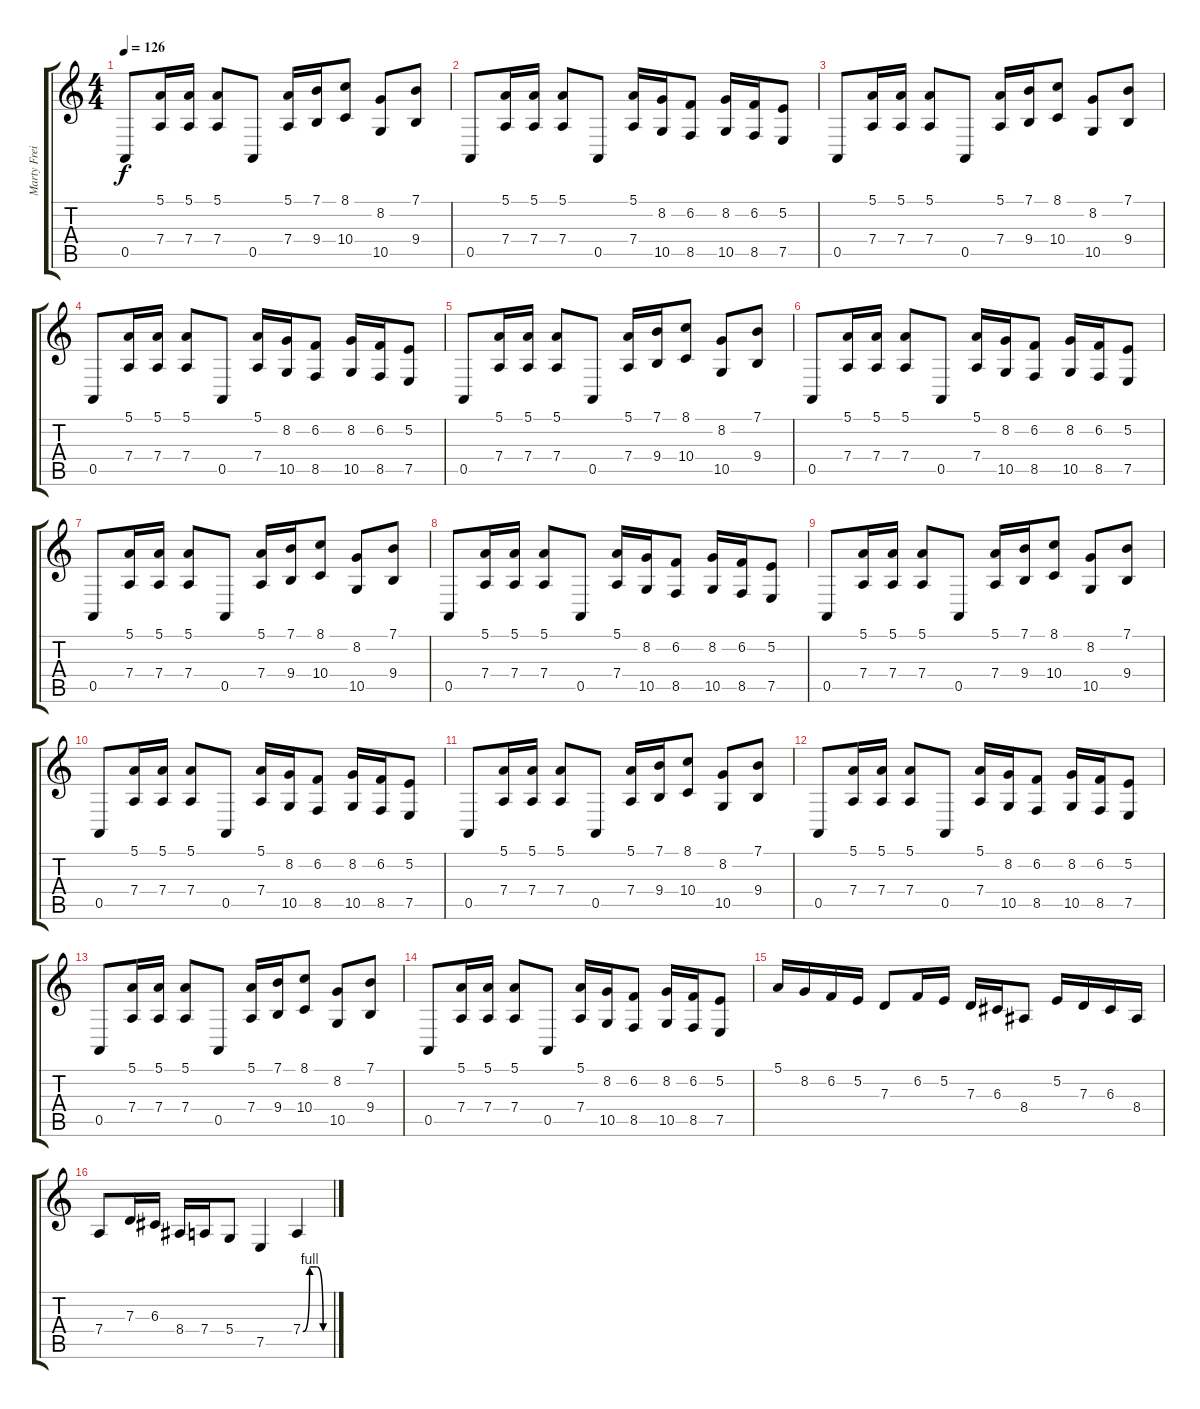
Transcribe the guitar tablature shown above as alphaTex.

\track ("Marty Freidman (Guitar)" "Marty Frei") {instrument lead5charang}
\staff {score tabs}
\tuning (E4 B3 G3 D3 A2 E2) {hide}
\ts (4 4)
\tempo 126
\clef g2
\ks c
0.5.8{dy f} (5.1 7.4).16 (5.1 7.4).16 (5.1 7.4).8 0.5.8 (5.1 7.4).16 (7.1 9.4).16 (8.1 10.4).8 (8.2 10.5).8 (7.1 9.4).8 |
0.5.8 (5.1 7.4).16 (5.1 7.4).16 (5.1 7.4).8 0.5.8 (5.1 7.4).16 (8.2 10.5).16 (6.2 8.5).8 (8.2 10.5).16 (6.2 8.5).16 (5.2 7.5).8 |
0.5.8 (5.1 7.4).16 (5.1 7.4).16 (5.1 7.4).8 0.5.8 (5.1 7.4).16 (7.1 9.4).16 (8.1 10.4).8 (8.2 10.5).8 (7.1 9.4).8 |
0.5.8 (5.1 7.4).16 (5.1 7.4).16 (5.1 7.4).8 0.5.8 (5.1 7.4).16 (8.2 10.5).16 (6.2 8.5).8 (8.2 10.5).16 (6.2 8.5).16 (5.2 7.5).8 |
0.5.8 (5.1 7.4).16 (5.1 7.4).16 (5.1 7.4).8 0.5.8 (5.1 7.4).16 (7.1 9.4).16 (8.1 10.4).8 (8.2 10.5).8 (7.1 9.4).8 |
0.5.8 (5.1 7.4).16 (5.1 7.4).16 (5.1 7.4).8 0.5.8 (5.1 7.4).16 (8.2 10.5).16 (6.2 8.5).8 (8.2 10.5).16 (6.2 8.5).16 (5.2 7.5).8 |
0.5.8 (5.1 7.4).16 (5.1 7.4).16 (5.1 7.4).8 0.5.8 (5.1 7.4).16 (7.1 9.4).16 (8.1 10.4).8 (8.2 10.5).8 (7.1 9.4).8 |
0.5.8 (5.1 7.4).16 (5.1 7.4).16 (5.1 7.4).8 0.5.8 (5.1 7.4).16 (8.2 10.5).16 (6.2 8.5).8 (8.2 10.5).16 (6.2 8.5).16 (5.2 7.5).8 |
0.5.8 (5.1 7.4).16 (5.1 7.4).16 (5.1 7.4).8 0.5.8 (5.1 7.4).16 (7.1 9.4).16 (8.1 10.4).8 (8.2 10.5).8 (7.1 9.4).8 |
0.5.8 (5.1 7.4).16 (5.1 7.4).16 (5.1 7.4).8 0.5.8 (5.1 7.4).16 (8.2 10.5).16 (6.2 8.5).8 (8.2 10.5).16 (6.2 8.5).16 (5.2 7.5).8 |
0.5.8 (5.1 7.4).16 (5.1 7.4).16 (5.1 7.4).8 0.5.8 (5.1 7.4).16 (7.1 9.4).16 (8.1 10.4).8 (8.2 10.5).8 (7.1 9.4).8 |
0.5.8 (5.1 7.4).16 (5.1 7.4).16 (5.1 7.4).8 0.5.8 (5.1 7.4).16 (8.2 10.5).16 (6.2 8.5).8 (8.2 10.5).16 (6.2 8.5).16 (5.2 7.5).8 |
0.5.8 (5.1 7.4).16 (5.1 7.4).16 (5.1 7.4).8 0.5.8 (5.1 7.4).16 (7.1 9.4).16 (8.1 10.4).8 (8.2 10.5).8 (7.1 9.4).8 |
0.5.8 (5.1 7.4).16 (5.1 7.4).16 (5.1 7.4).8 0.5.8 (5.1 7.4).16 (8.2 10.5).16 (6.2 8.5).8 (8.2 10.5).16 (6.2 8.5).16 (5.2 7.5).8 |
5.1.16 8.2.16 6.2.16 5.2.16 7.3.8 6.2.16 5.2.16 7.3.16 6.3.16 8.4.8 5.2.16 7.3.16 6.3.16 8.4.16 |
7.4.8 7.3.16 6.3.16 8.4.16 7.4.16 5.4.8 7.5.4 7.4{be (custom 0 0 15 4 30 4 45 0 60 0)}.4
